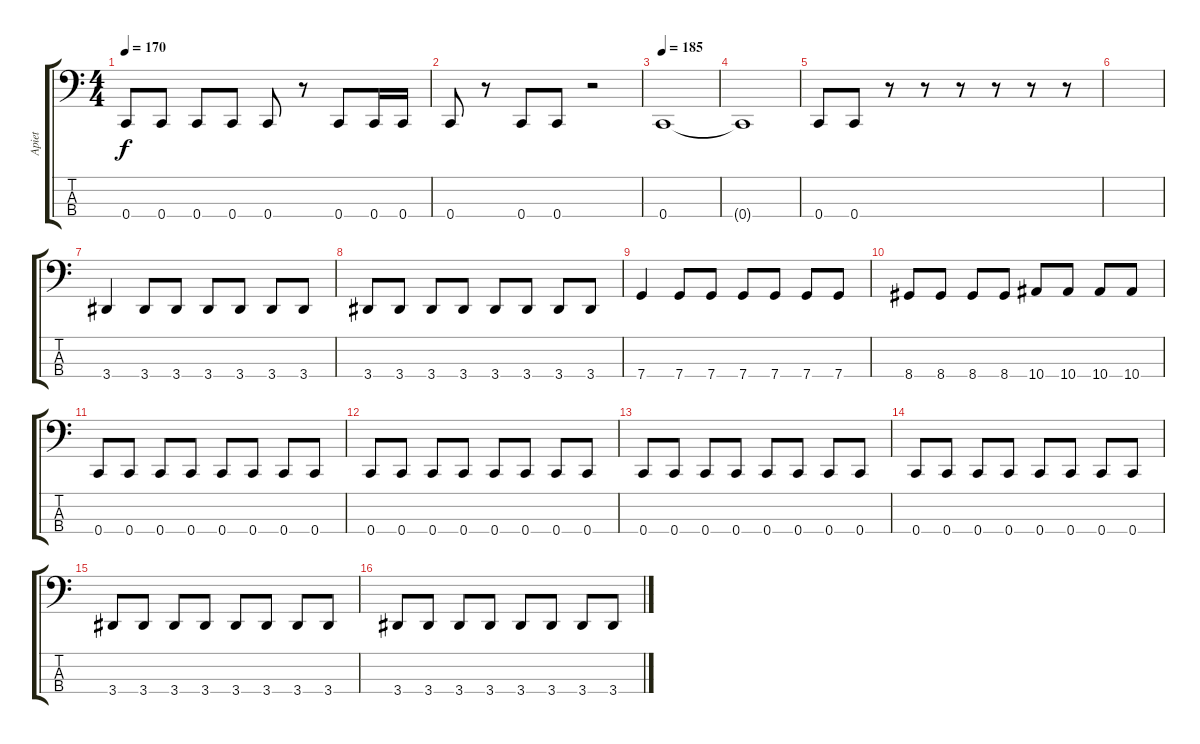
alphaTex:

\track ("Apiet" "Apiet") {instrument electricbasspick}
\staff {score tabs}
\tuning (F2 C2 G1 C1) {hide}
\ts (4 4)
\tempo 170
\clef f4
\ks c
0.4.8{dy f} 0.4.8 0.4.8 0.4.8 0.4.8 r.8 0.4.8 0.4.16 0.4.16 |
0.4.8 r.8 0.4.8 0.4.8 r.2 |
\tempo 185
0.4.1 |
0.4{t}.1 |
0.4.8 0.4.8 r.8 r.8 r.8 r.8 r.8 r.8 |
|
3.4.4 3.4.8 3.4.8 3.4.8 3.4.8 3.4.8 3.4.8 |
3.4.8 3.4.8 3.4.8 3.4.8 3.4.8 3.4.8 3.4.8 3.4.8 |
7.4.4 7.4.8 7.4.8 7.4.8 7.4.8 7.4.8 7.4.8 |
8.4.8 8.4.8 8.4.8 8.4.8 10.4.8 10.4.8 10.4.8 10.4.8 |
0.4.8 0.4.8 0.4.8 0.4.8 0.4.8 0.4.8 0.4.8 0.4.8 |
0.4.8 0.4.8 0.4.8 0.4.8 0.4.8 0.4.8 0.4.8 0.4.8 |
0.4.8 0.4.8 0.4.8 0.4.8 0.4.8 0.4.8 0.4.8 0.4.8 |
0.4.8 0.4.8 0.4.8 0.4.8 0.4.8 0.4.8 0.4.8 0.4.8 |
3.4.8 3.4.8 3.4.8 3.4.8 3.4.8 3.4.8 3.4.8 3.4.8 |
3.4.8 3.4.8 3.4.8 3.4.8 3.4.8 3.4.8 3.4.8 3.4.8
